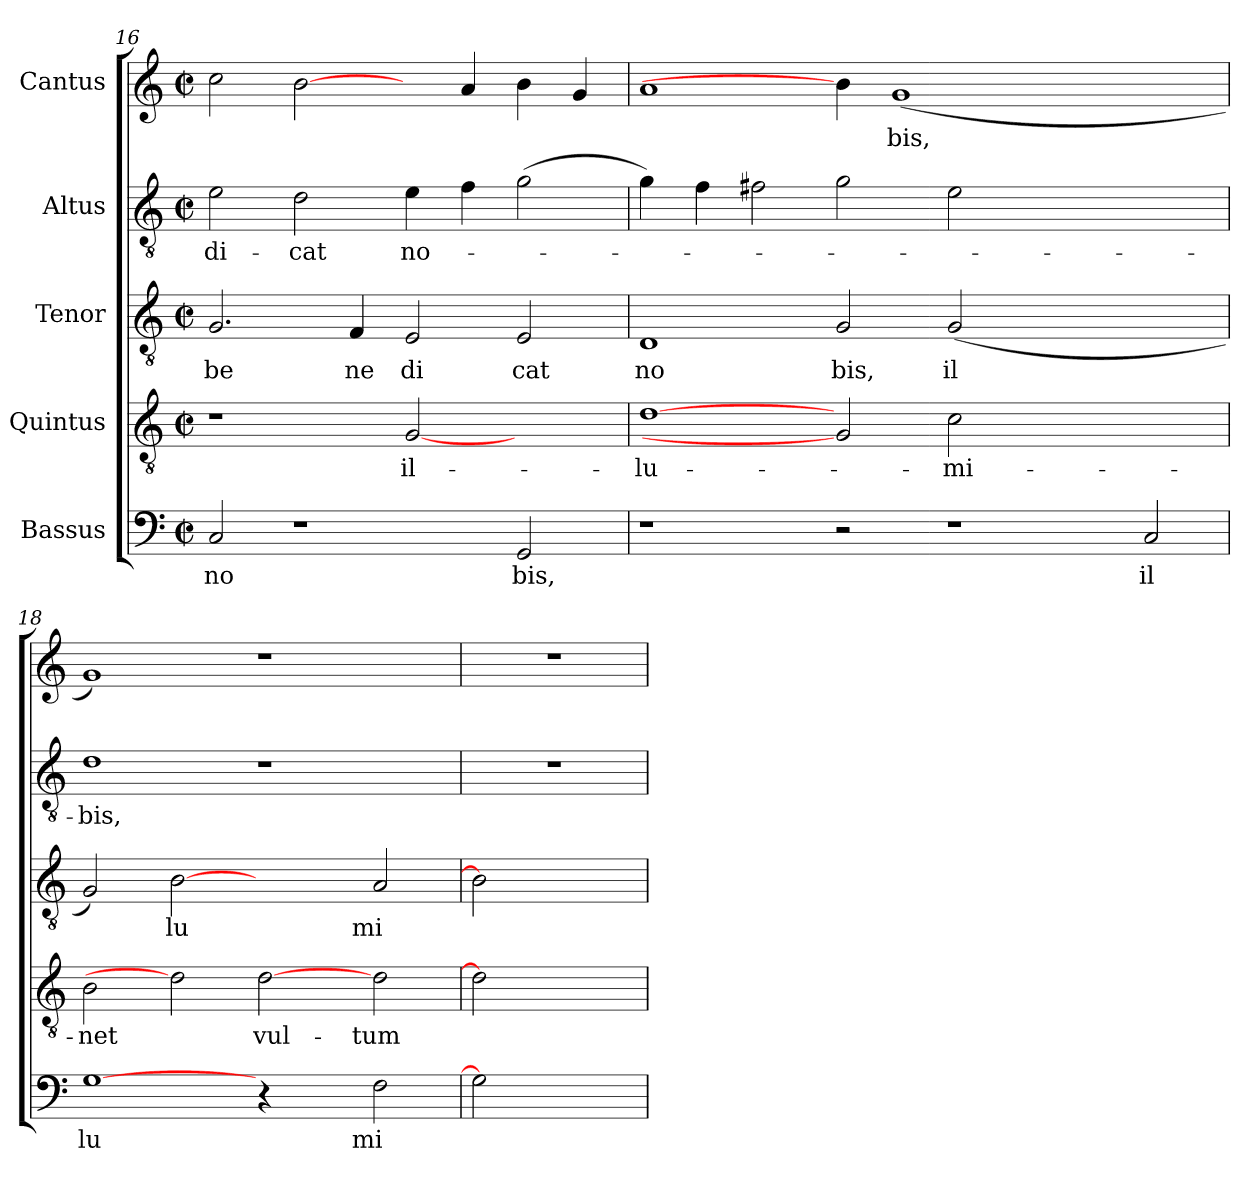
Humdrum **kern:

**kern	**text	**kern	**text	**kern	**text	**kern	**text	**kern	**text
*part5	*part5	*part4	*part4	*part3	*part3	*part2	*part2	*part1	*part1
*staff5	*staff5	*staff4	*staff4	*staff3	*staff3	*staff2	*staff2	*staff1	*staff1
*I"Bassus	*	*I"Quintus	*	*I"Tenor	*	*I"Altus	*	*I"Cantus	*
*clefF4	*	*clefGv2	*	*clefGv2	*	*clefGv2	*	*clefG2	*
*M2/2	*	*M2/2	*	*M2/2	*	*M2/2	*	*M2/2	*
*met(c|)	*	*met(c|)	*	*met(c|)	*	*met(c|)	*	*met(c|)	*
=16	=16	=16	=16	=16	=16	=16	=16	=16	=16
!	!LO:LY:b:cj	!	!	!	!LO:LY:b:cj	!	!LO:LY:b:cj	!	!
2C/	no	1r	.	2.G/	be	2e\	-di-	2cc\	.
!	!	!	!	!	!	!	!LO:LY:b:cj	!	!
1r	.	.	.	.	.	2d\	-cat	[2b\	.
!	!	!	!	!	!LO:LY:b:cj	!	!	!	!
.	.	.	.	4F/	ne	.	.	.	.
!	!	!	!LO:LY:b:cj	!	!LO:LY:b:cj	!	!LO:LY:b:cj	!	!
.	.	[2G	il-	2E/	di	4e\	no-	4ryy	.
.	.	.	.	.	.	4f\	.	4a/	.
!	!LO:LY:b:cj	!	!	!	!LO:LY:b:cj	!	!	!	!
2GG/	bis,	2ryy	.	2E/	cat	(>2g\	.	4b\	.
.	.	.	.	.	.	.	.	4g/	.
=17	=17	=17	=17	=17	=17	=17	=17	=17	=17
!	!	!	!LO:LY:b:cj	!	!LO:LY:b:cj	!	!	!	!
1r	.	[1d	-lu-	1D	no	4g\)	.	1a	.
.	.	.	.	.	.	4f\	.	.	.
.	.	.	.	.	.	2f#X\	.	.	.
!	!	!	!	!	!LO:LY:b:cj	!	!	!	!
2r	.	2G]	.	2G/	bis,	2g\	.	4b\]	.
!	!	!	!	!	!	!	!	!	!LO:LY:b:cj
.	.	.	.	.	.	.	.	(<1g	bis,
!	!	!	!LO:LY:b:cj	!	!LO:LY:b:cj	!	!	!	!
1r	.	2c\	-mi-	(<2G/	il	2e\	.	.	.
.	.	1ryy	.	1ryy	.	1ryy	.	.	.
.	.	.	.	.	.	.	.	2.ryy	.
!	!LO:LY:b:cj	!	!	!	!	!	!	!	!
2C/	il	.	.	.	.	.	.	.	.
=18	=18	=18	=18	=18	=18	=18	=18	=18	=18
!	!LO:LY:b:cj	!	!LO:LY:b:cj	!	!	!	!LO:LY:b:cj	!	!
[1G	lu	2B\	-net	2G/)	.	1d	-bis,	1g)	.
!	!	!	!	!	!LO:LY:b:cj	!	!	!	!
.	.	2d]	.	[2B	lu	.	.	.	.
!	!	!	!LO:LY:b:cj	!	!	!	!	!	!
4r	.	[2d	vul-	2ryy	.	1r	.	1r	.
4ryy	.	.	.	.	.	.	.	.	.
!	!LO:LY:b:cj	!	!LO:LY:b:cj	!	!LO:LY:b:cj	!	!	!	!
2F\	mi	2d\	-tum	2A/	mi	.	.	.	.
=19	=19	=19	=19	=19	=19	=19	=19	=19	=19
2G]	.	2d]	.	2B]	.	1r	.	1r	.
2ryy	.	2ryy	.	2ryy	.	.	.	.	.
=	=	=	=	=	=	=	=	=	=
*-	*-	*-	*-	*-	*-	*-	*-	*-	*-
